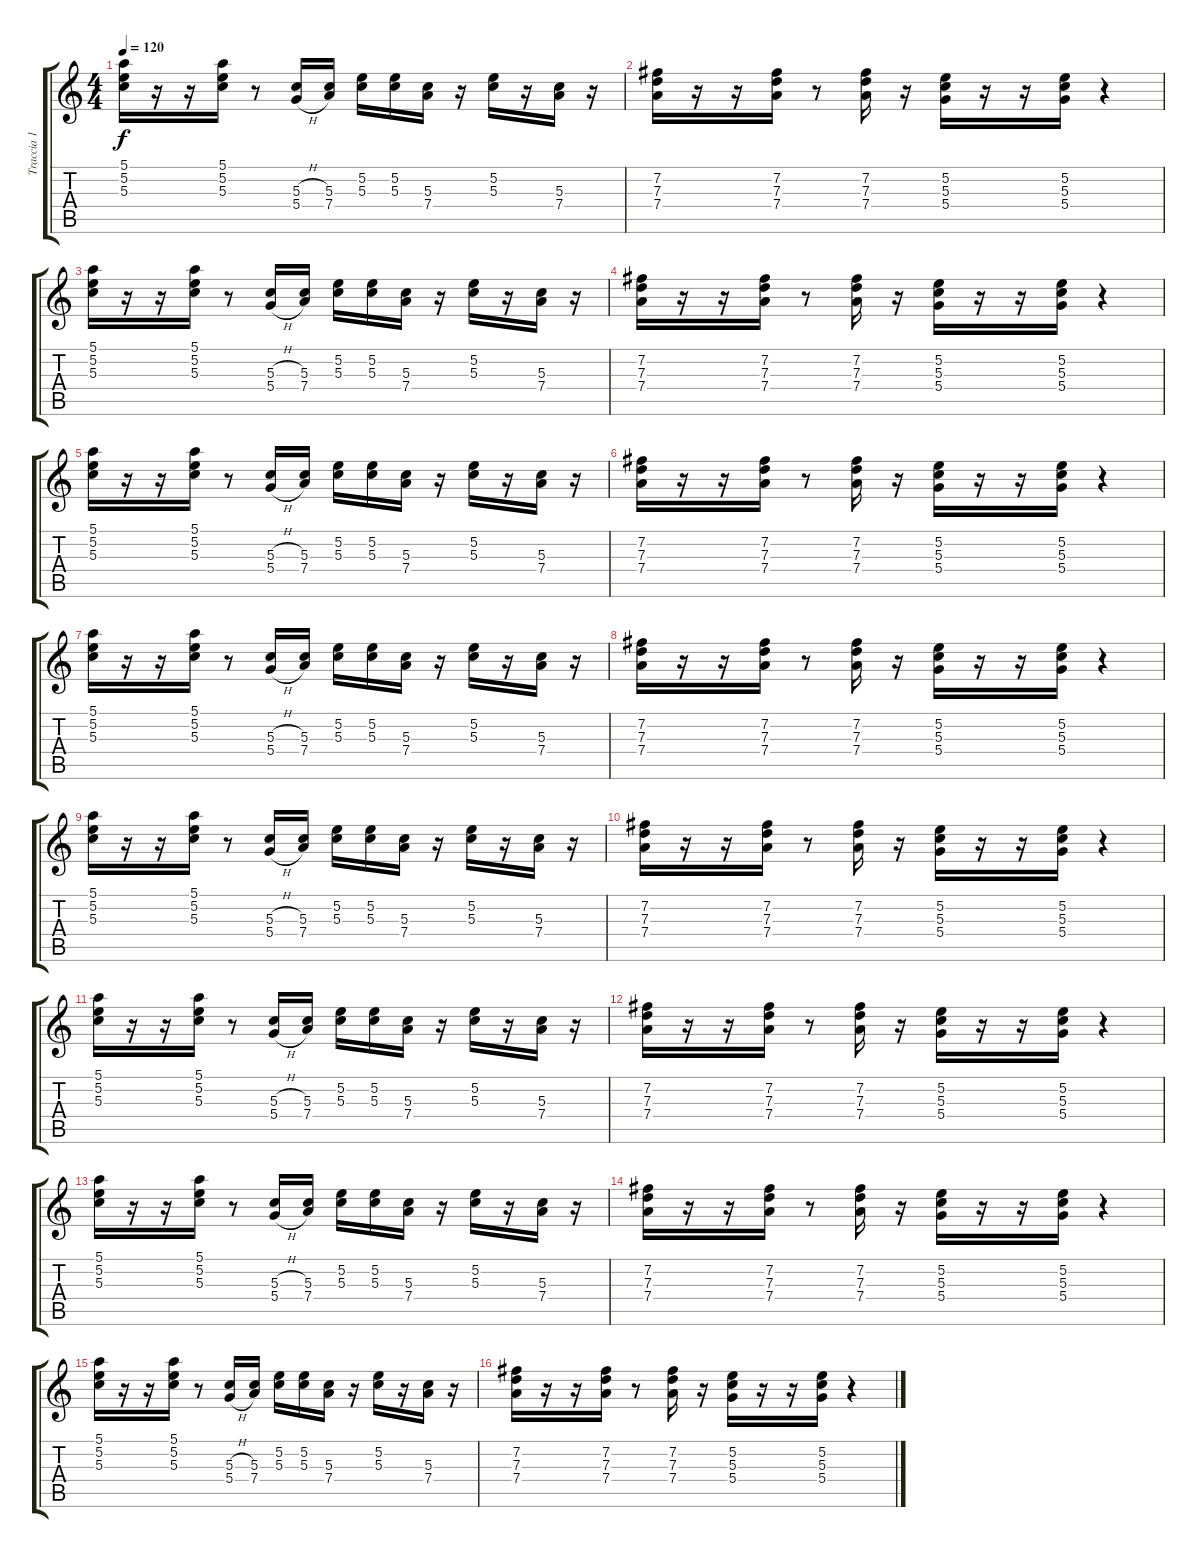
\track ("Traccia 1" "Traccia 1") {instrument acousticguitarnylon}
\staff {score tabs}
\tuning (E4 B3 G3 D3 A2 E2) {hide}
\ts (4 4)
\tempo 120
\clef g2
\ks c
(5.1 5.2 5.3).16{dy f instrument acousticguitarnylon} r.16 r.16 (5.1 5.2 5.3).16 r.8 (5.3{h} 5.4{h}).16 (5.3 7.4).16 (5.2 5.3).16 (5.2 5.3).16 (5.3 7.4).16 r.16 (5.2 5.3).16 r.16 (5.3 7.4).16 r.16 |
(7.2 7.3 7.4).16 r.16 r.16 (7.2 7.3 7.4).16 r.8 (7.2 7.3 7.4).16 r.16 (5.2 5.3 5.4).16 r.16 r.16 (5.2 5.3 5.4).16 r.4 |
(5.1 5.2 5.3).16 r.16 r.16 (5.1 5.2 5.3).16 r.8 (5.3{h} 5.4{h}).16 (5.3 7.4).16 (5.2 5.3).16 (5.2 5.3).16 (5.3 7.4).16 r.16 (5.2 5.3).16 r.16 (5.3 7.4).16 r.16 |
(7.2 7.3 7.4).16 r.16 r.16 (7.2 7.3 7.4).16 r.8 (7.2 7.3 7.4).16 r.16 (5.2 5.3 5.4).16 r.16 r.16 (5.2 5.3 5.4).16 r.4 |
(5.1 5.2 5.3).16 r.16 r.16 (5.1 5.2 5.3).16 r.8 (5.3{h} 5.4{h}).16 (5.3 7.4).16 (5.2 5.3).16 (5.2 5.3).16 (5.3 7.4).16 r.16 (5.2 5.3).16 r.16 (5.3 7.4).16 r.16 |
(7.2 7.3 7.4).16 r.16 r.16 (7.2 7.3 7.4).16 r.8 (7.2 7.3 7.4).16 r.16 (5.2 5.3 5.4).16 r.16 r.16 (5.2 5.3 5.4).16 r.4 |
(5.1 5.2 5.3).16 r.16 r.16 (5.1 5.2 5.3).16 r.8 (5.3{h} 5.4{h}).16 (5.3 7.4).16 (5.2 5.3).16 (5.2 5.3).16 (5.3 7.4).16 r.16 (5.2 5.3).16 r.16 (5.3 7.4).16 r.16 |
(7.2 7.3 7.4).16 r.16 r.16 (7.2 7.3 7.4).16 r.8 (7.2 7.3 7.4).16 r.16 (5.2 5.3 5.4).16 r.16 r.16 (5.2 5.3 5.4).16 r.4 |
(5.1 5.2 5.3).16 r.16 r.16 (5.1 5.2 5.3).16 r.8 (5.3{h} 5.4{h}).16 (5.3 7.4).16 (5.2 5.3).16 (5.2 5.3).16 (5.3 7.4).16 r.16 (5.2 5.3).16 r.16 (5.3 7.4).16 r.16 |
(7.2 7.3 7.4).16 r.16 r.16 (7.2 7.3 7.4).16 r.8 (7.2 7.3 7.4).16 r.16 (5.2 5.3 5.4).16 r.16 r.16 (5.2 5.3 5.4).16 r.4 |
(5.1 5.2 5.3).16 r.16 r.16 (5.1 5.2 5.3).16 r.8 (5.3{h} 5.4{h}).16 (5.3 7.4).16 (5.2 5.3).16 (5.2 5.3).16 (5.3 7.4).16 r.16 (5.2 5.3).16 r.16 (5.3 7.4).16 r.16 |
(7.2 7.3 7.4).16 r.16 r.16 (7.2 7.3 7.4).16 r.8 (7.2 7.3 7.4).16 r.16 (5.2 5.3 5.4).16 r.16 r.16 (5.2 5.3 5.4).16 r.4 |
(5.1 5.2 5.3).16 r.16 r.16 (5.1 5.2 5.3).16 r.8 (5.3{h} 5.4{h}).16 (5.3 7.4).16 (5.2 5.3).16 (5.2 5.3).16 (5.3 7.4).16 r.16 (5.2 5.3).16 r.16 (5.3 7.4).16 r.16 |
(7.2 7.3 7.4).16 r.16 r.16 (7.2 7.3 7.4).16 r.8 (7.2 7.3 7.4).16 r.16 (5.2 5.3 5.4).16 r.16 r.16 (5.2 5.3 5.4).16 r.4 |
(5.1 5.2 5.3).16 r.16 r.16 (5.1 5.2 5.3).16 r.8 (5.3{h} 5.4{h}).16 (5.3 7.4).16 (5.2 5.3).16 (5.2 5.3).16 (5.3 7.4).16 r.16 (5.2 5.3).16 r.16 (5.3 7.4).16 r.16 |
(7.2 7.3 7.4).16 r.16 r.16 (7.2 7.3 7.4).16 r.8 (7.2 7.3 7.4).16 r.16 (5.2 5.3 5.4).16 r.16 r.16 (5.2 5.3 5.4).16 r.4
